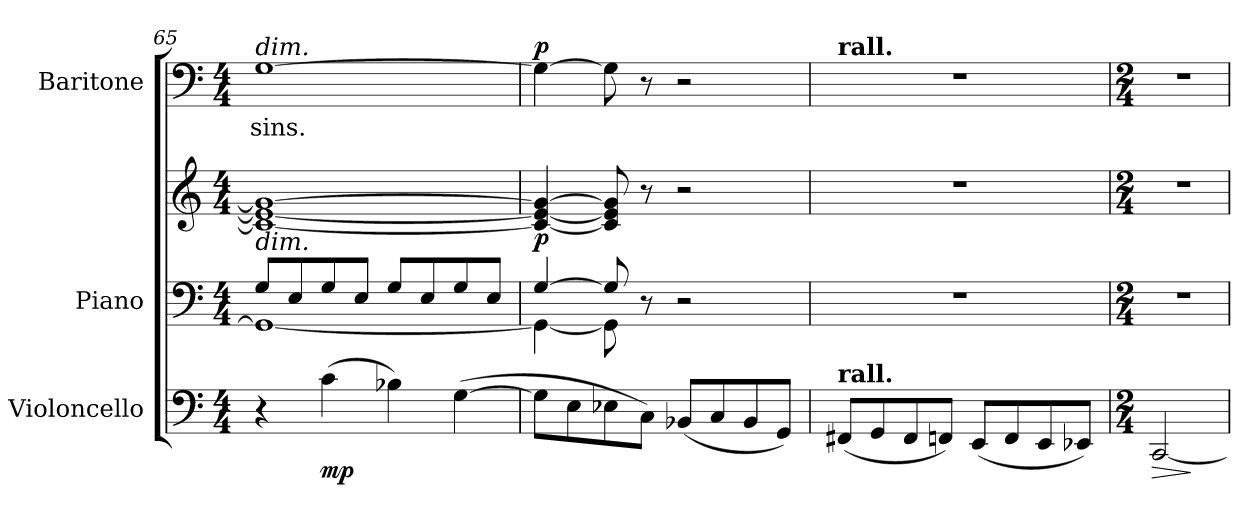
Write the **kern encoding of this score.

**kern	**dynam	**kern	**kern	**dynam	**kern	**text	**dynam
*part3	*part3	*part2	*part2	*part2	*part1	*part1	*part1
*staff4	*staff4	*staff3	*staff2	*staff2/3	*staff1	*staff1	*staff1
*I"Violoncello	*	*I"Piano	*	*	*I"Baritone	*	*
*I'Vc	*	*I'Pno	*	*	*	*	*
*clefF4	*	*clefF4	*clefG2	*	*clefF4	*	*
*k[]	*	*k[]	*k[]	*	*k[]	*	*
*M4/4	*	*M4/4	*M4/4	*	*M4/4	*	*
=65	=65	=65	=65	=65	=65	=65	=65
*	*	*^	*	*	*	*	*
!	!	!	!	!	!	!LO:TX:a:i:t=dim.	!	!
!	!	!	!	!LO:TX:b:i:t=dim.	!	!	!	!
!	!	!	!	!	!	!	!LO:LY:b	!
4r	.	8G/L	1GG_	1c_ 1e_ 1g_	.	[1G	sins.	.
.	.	8E/	.	.	.	.	.	.
!	!LO:DY:b	!	!	!	!	!	!	!
(>4c\	mp	8G/	.	.	.	.	.	.
.	.	8E/J	.	.	.	.	.	.
4B-X\)	.	8G/L	.	.	.	.	.	.
.	.	8E/	.	.	.	.	.	.
(>[4G\	.	8G/	.	.	.	.	.	.
.	.	8E/J	.	.	.	.	.	.
!!LO:LB:g=z
=66	=66	=66	=66	=66	=66	=66	=66	=66
!	!	!	!	!	!LO:DY:b	!	!	!LO:DY:a
8G\L]	.	[4G/	4GG\_	4c/_ 4e/_ 4g/_	p	4G\_	.	p
8E\	.	.	.	.	.	.	.	.
8E-X\	.	8G/]	8GG\]	8c/] 8e/] 8g/]	.	8G\]	.	.
8C\J)	.	8r	2ryy	8r	.	8r	.	.
(<8BB-X/L	.	2r	.	2r	.	2r	.	.
8C/	.	.	.	.	.	.	.	.
8BB-/	.	.	.	.	.	.	.	.
8GG/J)	.	.	8ryy	.	.	.	.	.
=67	=67	=67	=67	=67	=67	=67	=67	=67
!	!	!	!	!	!	!LO:TX:a:B:t=rall.	!	!
!LO:TX:a:B:t=rall.	!	!	!	!	!	!	!	!
*	*	*v	*v	*	*	*	*	*
(<8FF#X/L	.	1r	1r	.	1r	.	.
8GG/	.	.	.	.	.	.	.
8FF#/	.	.	.	.	.	.	.
8FFn/J)	.	.	.	.	.	.	.
(<8EE/L	.	.	.	.	.	.	.
8FF/	.	.	.	.	.	.	.
8EE/	.	.	.	.	.	.	.
8EE-X/J)	.	.	.	.	.	.	.
=68	=68	=68	=68	=68	=68	=68	=68
*M2/4	*	*M2/4	*M2/4	*	*M2/4	*	*
!	!LO:HP:b	!	!	!	!	!	!
[2CC/	>	2r	2r	.	2r	.	.
.	]	.	.	.	.	.	.
=	=	=	=	=	=	=	=
*-	*-	*-	*-	*-	*-	*-	*-
